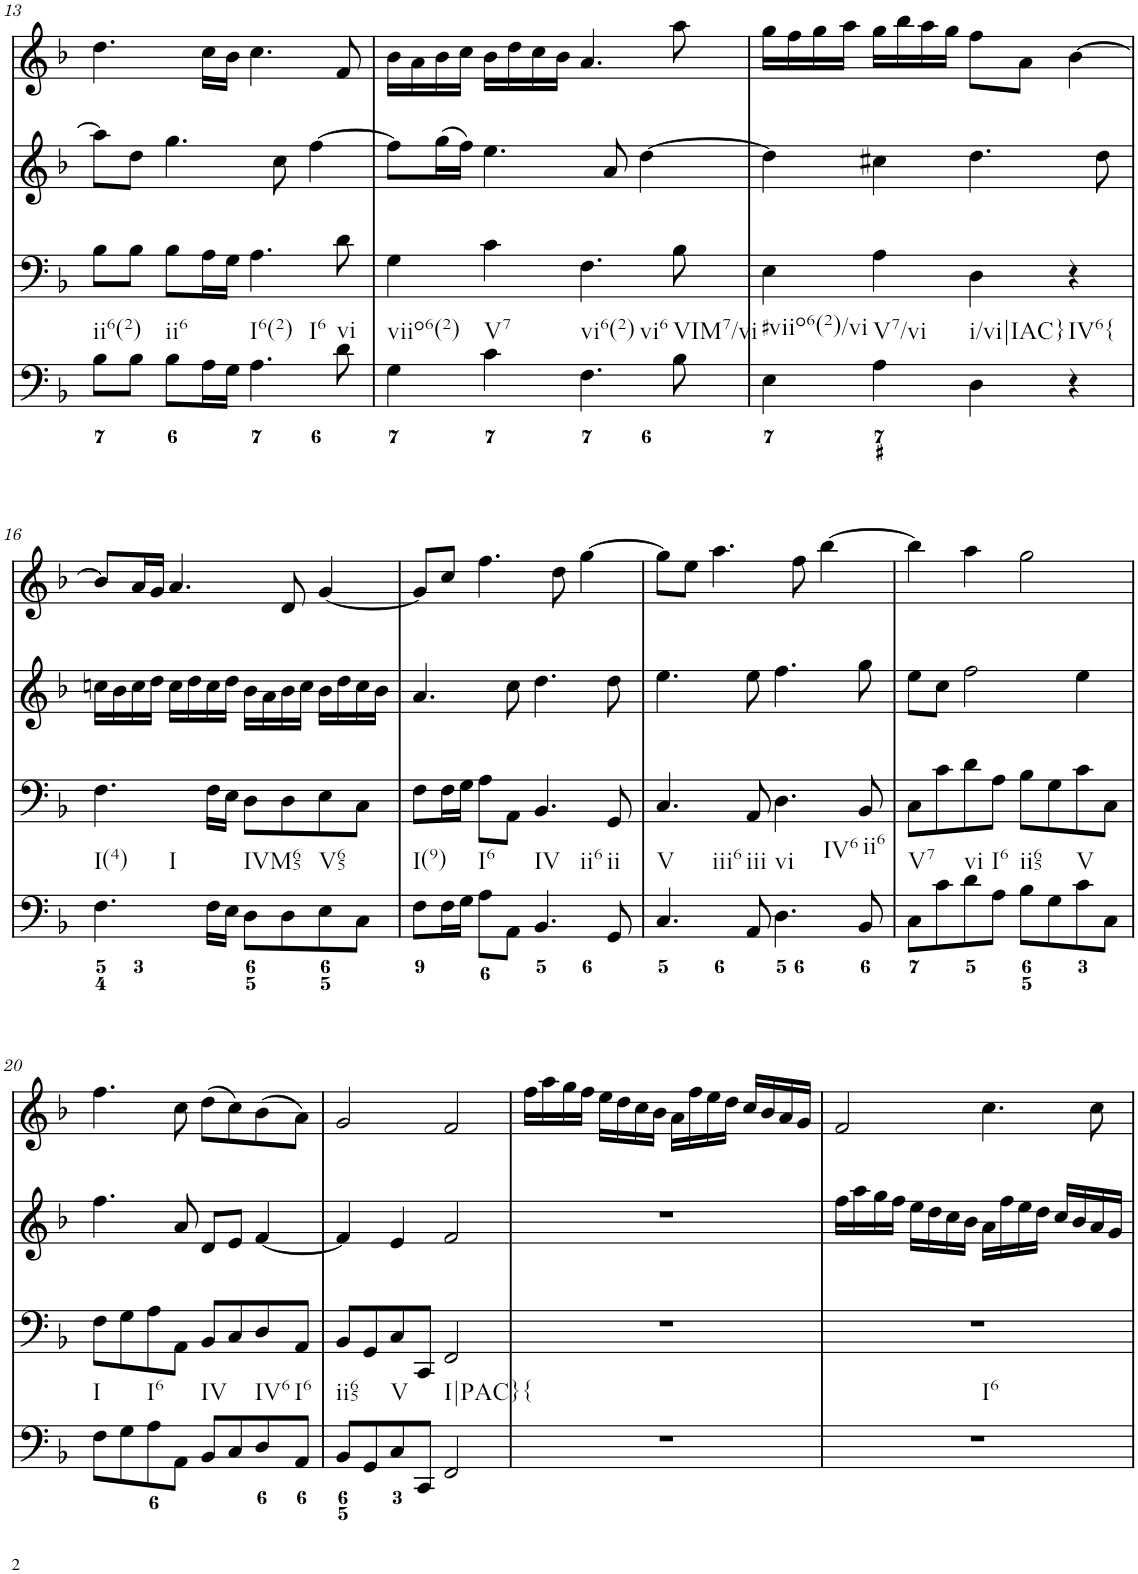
**kern	**kern	**kern	**kern
*part4	*part3	*part2	*part1
*staff4	*staff3	*staff2	*staff1
*I"Piano	*I"Piano	*I"Piano	*I"Piano
*I'Pno	*I'Pno	*I'Pno	*I'Pno
!!LO:PB:g=z
*clefF4	*clefF4	*clefG2	*clefG2
*k[b-]	*k[b-]	*k[b-]	*k[b-]
*F:	*F:	*F:	*F:
*M4/4	*M4/4	*M4/4	*M4/4
=13	=13	=13	=13
!LO:TX:b:t=ii6(2)	!	!	!
8B-\L	8B-\L	8aa\L]	4.dd\
8B-\J	8B-\J	8dd\J	.
!LO:TX:b:t=ii6	!	!	!
8B-\L	8B-\L	4.gg\	.
16A\L	16A\L	.	16cc\LL
16G\JJ	16G\JJ	.	16b-\JJ
!LO:TX:b:t=I6(2)	!	!	!
!LO:TX:b:t=I6	!	!	!
4.A\	4.A\	.	4.cc\
.	.	8cc\	.
.	.	[4ff\	.
!LO:TX:b:t=vi	!	!	!
8d\	8d\	.	8f/
=14	=14	=14	=14
!LO:TX:b:t=viio6(2)	!	!	!
4G\	4G\	8ff\L]	16b-\LL
.	.	.	16a\
.	.	(16gg\L	16b-\
.	.	16ff\JJ)	16cc\JJ
!LO:TX:b:t=V7	!	!	!
4c\	4c\	4.ee\	16b-\LL
.	.	.	16dd\
.	.	.	16cc\
.	.	.	16b-\JJ
!LO:TX:b:t=vi6(2)	!	!	!
!LO:TX:b:t=vi6	!	!	!
4.F\	4.F\	.	4.a/
.	.	8a/	.
.	.	[4dd\	.
!LO:TX:b:t=VIM7/vi	!	!	!
8B-\	8B-\	.	8aa\
=15	=15	=15	=15
!LO:TX:b:t=#viio6(2)/vi	!	!	!
4E\	4E\	4dd\]	16gg\LL
.	.	.	16ff\
.	.	.	16gg\
.	.	.	16aa\JJ
!LO:TX:b:t=V7/vi	!	!	!
4A\	4A\	4cc#X\	16gg\LL
.	.	.	16bb-\
.	.	.	16aa\
.	.	.	16gg\JJ
!LO:TX:b:t=i/vi|IAC}	!	!	!
4D\	4D\	4.dd\	8ff\L
.	.	.	8a\J
!LO:TX:b:t=IV6{	!	!	!
4r	4r	.	[4b-\
.	.	8dd\	.
!!LO:LB:g=z
=16	=16	=16	=16
!LO:TX:b:t=I(4)	!	!	!
!LO:TX:b:t=I	!	!	!
4.F\	4.F\	16ccn\LL	8b-/L]
.	.	16b-\	.
.	.	16cc\	16a/L
.	.	16dd\JJ	16g/JJ
.	.	16cc\LL	4.a/
.	.	16dd\	.
16F\LL	16F\LL	16cc\	.
16E\JJ	16E\JJ	16dd\JJ	.
!LO:TX:b:t=IVM65	!	!	!
8D\L	8D\L	16b-\LL	.
.	.	16a\	.
8D\	8D\	16b-\	8d/
.	.	16cc\JJ	.
!LO:TX:b:t=V65	!	!	!
8E\	8E\	16b-\LL	[4g/
.	.	16dd\	.
8C\J	8C\J	16cc\	.
.	.	16b-\JJ	.
=17	=17	=17	=17
!LO:TX:b:t=I(9)	!	!	!
8F\L	8F\L	4.a/	8g/L]
16F\L	16F\L	.	8cc/J
16G\JJ	16G\JJ	.	.
!LO:TX:b:t=I6	!	!	!
8A\L	8A\L	.	4.ff\
8AA\J	8AA\J	8cc\	.
!LO:TX:b:t=IV	!	!	!
!LO:TX:b:t=ii6	!	!	!
4.BB-/	4.BB-/	4.dd\	.
.	.	.	8dd\
.	.	.	[4gg\
!LO:TX:b:t=ii	!	!	!
8GG/	8GG/	8dd\	.
=18	=18	=18	=18
!LO:TX:b:t=V	!	!	!
!LO:TX:b:t=iii6	!	!	!
4.C/	4.C/	4.ee\	8gg\L]
.	.	.	8ee\J
.	.	.	4.aa\
!LO:TX:b:t=iii	!	!	!
8AA/	8AA/	8ee\	.
!LO:TX:b:t=vi	!	!	!
!LO:TX:b:t=IV6	!	!	!
4.D\	4.D\	4.ff\	.
.	.	.	8ff\
.	.	.	[4bb-\
!LO:TX:b:t=ii6	!	!	!
8BB-/	8BB-/	8gg\	.
=19	=19	=19	=19
!LO:TX:b:t=V7	!	!	!
8C\L	8C\L	8ee\L	4bb-\]
8c\	8c\	8cc\J	.
!LO:TX:b:t=vi	!	!	!
8d\	8d\	2ff\	4aa\
!LO:TX:b:t=I6	!	!	!
8A\J	8A\J	.	.
!LO:TX:b:t=ii65	!	!	!
8B-\L	8B-\L	.	2gg\
8G\	8G\	.	.
!LO:TX:b:t=V	!	!	!
8c\	8c\	4ee\	.
8C\J	8C\J	.	.
!!LO:LB:g=z
=20	=20	=20	=20
!LO:TX:b:t=I	!	!	!
8F\L	8F\L	4.ff\	4.ff\
8G\	8G\	.	.
!LO:TX:b:t=I6	!	!	!
8A\	8A\	.	.
8AA\J	8AA\J	8a/	8cc\
!LO:TX:b:t=IV	!	!	!
8BB-/L	8BB-/L	8d/L	(8dd\L
8C/	8C/	8e/J	8cc\)
!LO:TX:b:t=IV6	!	!	!
8D/	8D/	[4f/	(8b-\
!LO:TX:b:t=I6	!	!	!
8AA/J	8AA/J	.	8a\J)
=21	=21	=21	=21
!LO:TX:b:t=ii65	!	!	!
8BB-/L	8BB-/L	4f/]	2g/
8GG/	8GG/	.	.
!LO:TX:b:t=V	!	!	!
8C/	8C/	4e/	.
8CC/J	8CC/J	.	.
!LO:TX:b:t=I|PAC}	!	!	!
2FF/	2FF/	2f/	2f/
=22	=22	=22	=22
!LO:TX:b:t={	!	!	!
1r	1r	1r	16ff\LL
.	.	.	16aa\
.	.	.	16gg\
.	.	.	16ff\JJ
.	.	.	16ee\LL
.	.	.	16dd\
.	.	.	16cc\
.	.	.	16b-\JJ
.	.	.	16a\LL
.	.	.	16ff\
.	.	.	16ee\
.	.	.	16dd\JJ
.	.	.	16cc/LL
.	.	.	16b-/
.	.	.	16a/
.	.	.	16g/JJ
=23	=23	=23	=23
!LO:TX:b:t=I6	!	!	!
1r	1r	16ff\LL	2f/
.	.	16aa\	.
.	.	16gg\	.
.	.	16ff\JJ	.
.	.	16ee\LL	.
.	.	16dd\	.
.	.	16cc\	.
.	.	16b-\JJ	.
.	.	16a\LL	4.cc\
.	.	16ff\	.
.	.	16ee\	.
.	.	16dd\JJ	.
.	.	16cc/LL	.
.	.	16b-/	.
.	.	16a/	8cc\
.	.	16g/JJ	.
=	=	=	=
*-	*-	*-	*-
